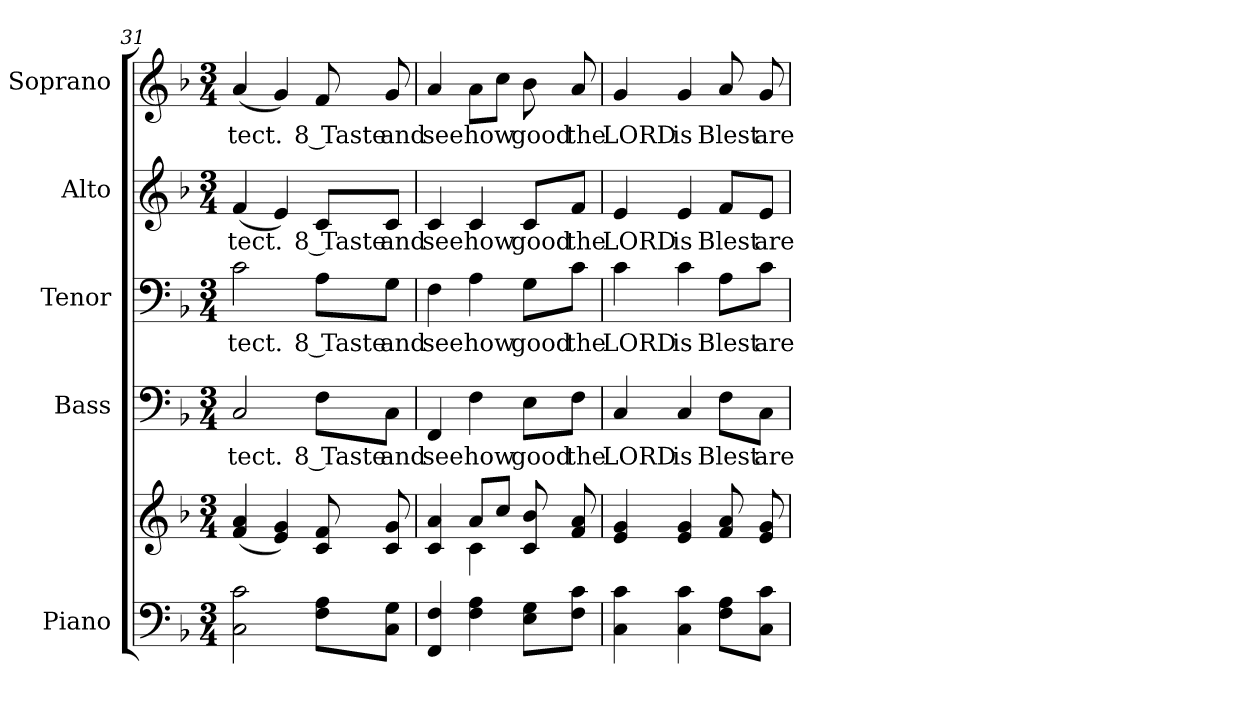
**kern	**kern	**kern	**text	**kern	**text	**kern	**text	**kern	**text
*part5	*part5	*part4	*part4	*part3	*part3	*part2	*part2	*part1	*part1
*staff6	*staff5	*staff4	*staff4	*staff3	*staff3	*staff2	*staff2	*staff1	*staff1
*I"Piano	*	*I"Bass	*	*I"Tenor	*	*I"Alto	*	*I"Soprano	*
*I'Pno.	*	*I'B.	*	*I'T.	*	*I'A.	*	*I'S.	*
*clefF4	*clefG2	*clefF4	*	*clefF4	*	*clefG2	*	*clefG2	*
*k[b-]	*k[b-]	*k[b-]	*	*k[b-]	*	*k[b-]	*	*k[b-]	*
*F:	*F:	*F:	*	*F:	*	*F:	*	*F:	*
*M3/4	*M3/4	*M3/4	*	*M3/4	*	*M3/4	*	*M3/4	*
=31	=31	=31	=31	=31	=31	=31	=31	=31	=31
!	!	!	!LO:LY:b:color=#000000	!	!	!	!	!	!
!	!	!	!	!	!LO:LY:b:color=#000000	!	!	!	!
!	!	!	!	!	!	!	!LO:LY:b:color=#000000	!	!
!	!	!	!	!	!	!	!	!	!LO:LY:b:color=#000000
2Ci\ 2ci	(4fi/ 4ai	2Ci/	-tect.	2ci\	-tect.	(4fi/	-tect.	(4ai/	-tect.
.	4ei/ 4gi)	.	.	.	.	4ei/)	.	4gi/)	.
!	!	!	!LO:LY:b:color=#000000	!	!	!	!	!	!
!	!	!	!	!	!LO:LY:b:color=#000000	!	!	!	!
!	!	!	!	!	!	!	!LO:LY:b:color=#000000	!	!
!	!	!	!	!	!	!	!	!	!LO:LY:b:color=#000000
8Fi\ 8Ai\L	8ci/ 8fi	8Fi\L	8 Taste	8Ai\L	8 Taste	8ci/L	8 Taste	8fi/	8 Taste
!	!	!	!LO:LY:b:color=#000000	!	!	!	!	!	!
!	!	!	!	!	!LO:LY:b:color=#000000	!	!	!	!
!	!	!	!	!	!	!	!LO:LY:b:color=#000000	!	!
!	!	!	!	!	!	!	!	!	!LO:LY:b:color=#000000
8Ci\ 8Gi\J	8ci/ 8gi	8Ci\J	and	8Gi\J	and	8ci/J	and	8gi/	and
=32	=32	=32	=32	=32	=32	=32	=32	=32	=32
*	*^	*	*	*	*	*	*	*	*
!	!	!	!	!LO:LY:b:color=#000000	!	!	!	!	!	!
!	!	!	!	!	!	!LO:LY:b:color=#000000	!	!	!	!
!	!	!	!	!	!	!	!	!LO:LY:b:color=#000000	!	!
!	!	!	!	!	!	!	!	!	!	!LO:LY:b:color=#000000
4FFi/ 4Fi	4ci/ 4ai	4ryy	4FFi/	see	4Fi\	see	4ci/	see	4ai/	see
!	!	!	!	!LO:LY:b:color=#000000	!	!	!	!	!	!
!	!	!	!	!	!	!LO:LY:b:color=#000000	!	!	!	!
!	!	!	!	!	!	!	!	!LO:LY:b:color=#000000	!	!
!	!	!	!	!	!	!	!	!	!	!LO:LY:b:color=#000000
4Fi\ 4Ai	8ai/L	4ci\	4Fi\	how	4Ai\	how	4ci/	how	8ai\L	how
.	8cci/J	.	.	.	.	.	.	.	8cci\J	.
!	!	!	!	!LO:LY:b:color=#000000	!	!	!	!	!	!
!	!	!	!	!	!	!LO:LY:b:color=#000000	!	!	!	!
!	!	!	!	!	!	!	!	!LO:LY:b:color=#000000	!	!
!	!	!	!	!	!	!	!	!	!	!LO:LY:b:color=#000000
8Ei\ 8Gi\L	8ci/ 8b-i	4ryy	8Ei\L	good	8Gi\L	good	8ci/L	good	8b-i\	good
!	!	!	!	!LO:LY:b:color=#000000	!	!	!	!	!	!
!	!	!	!	!	!	!LO:LY:b:color=#000000	!	!	!	!
!	!	!	!	!	!	!	!	!LO:LY:b:color=#000000	!	!
!	!	!	!	!	!	!	!	!	!	!LO:LY:b:color=#000000
8Fi\ 8ci\J	8fi/ 8ai	.	8Fi\J	the	8ci\J	the	8fi/J	the	8ai/	the
*	*v	*v	*	*	*	*	*	*	*	*
=33	=33	=33	=33	=33	=33	=33	=33	=33	=33
!	!	!	!LO:LY:b:color=#000000	!	!	!	!	!	!
!	!	!	!	!	!LO:LY:b:color=#000000	!	!	!	!
!	!	!	!	!	!	!	!LO:LY:b:color=#000000	!	!
!	!	!	!	!	!	!	!	!	!LO:LY:b:color=#000000
4Ci\ 4ci	4ei/ 4gi	4Ci/	LORD	4ci\	LORD	4ei/	LORD	4gi/	LORD
!	!	!	!LO:LY:b:color=#000000	!	!	!	!	!	!
!	!	!	!	!	!LO:LY:b:color=#000000	!	!	!	!
!	!	!	!	!	!	!	!LO:LY:b:color=#000000	!	!
!	!	!	!	!	!	!	!	!	!LO:LY:b:color=#000000
4Ci\ 4ci	4ei/ 4gi	4Ci/	is	4ci\	is	4ei/	is	4gi/	is
!	!	!	!LO:LY:b:color=#000000	!	!	!	!	!	!
!	!	!	!	!	!LO:LY:b:color=#000000	!	!	!	!
!	!	!	!	!	!	!	!LO:LY:b:color=#000000	!	!
!	!	!	!	!	!	!	!	!	!LO:LY:b:color=#000000
8Fi\ 8Ai\L	8fi/ 8ai	8Fi\L	Blest	8Ai\L	Blest	8fi/L	Blest	8ai/	Blest
!	!	!	!LO:LY:b:color=#000000	!	!	!	!	!	!
!	!	!	!	!	!LO:LY:b:color=#000000	!	!	!	!
!	!	!	!	!	!	!	!LO:LY:b:color=#000000	!	!
!	!	!	!	!	!	!	!	!	!LO:LY:b:color=#000000
8Ci\ 8ci\J	8ei/ 8gi	8Ci\J	are	8ci\J	are	8ei/J	are	8gi/	are
=	=	=	=	=	=	=	=	=	=
*-	*-	*-	*-	*-	*-	*-	*-	*-	*-
